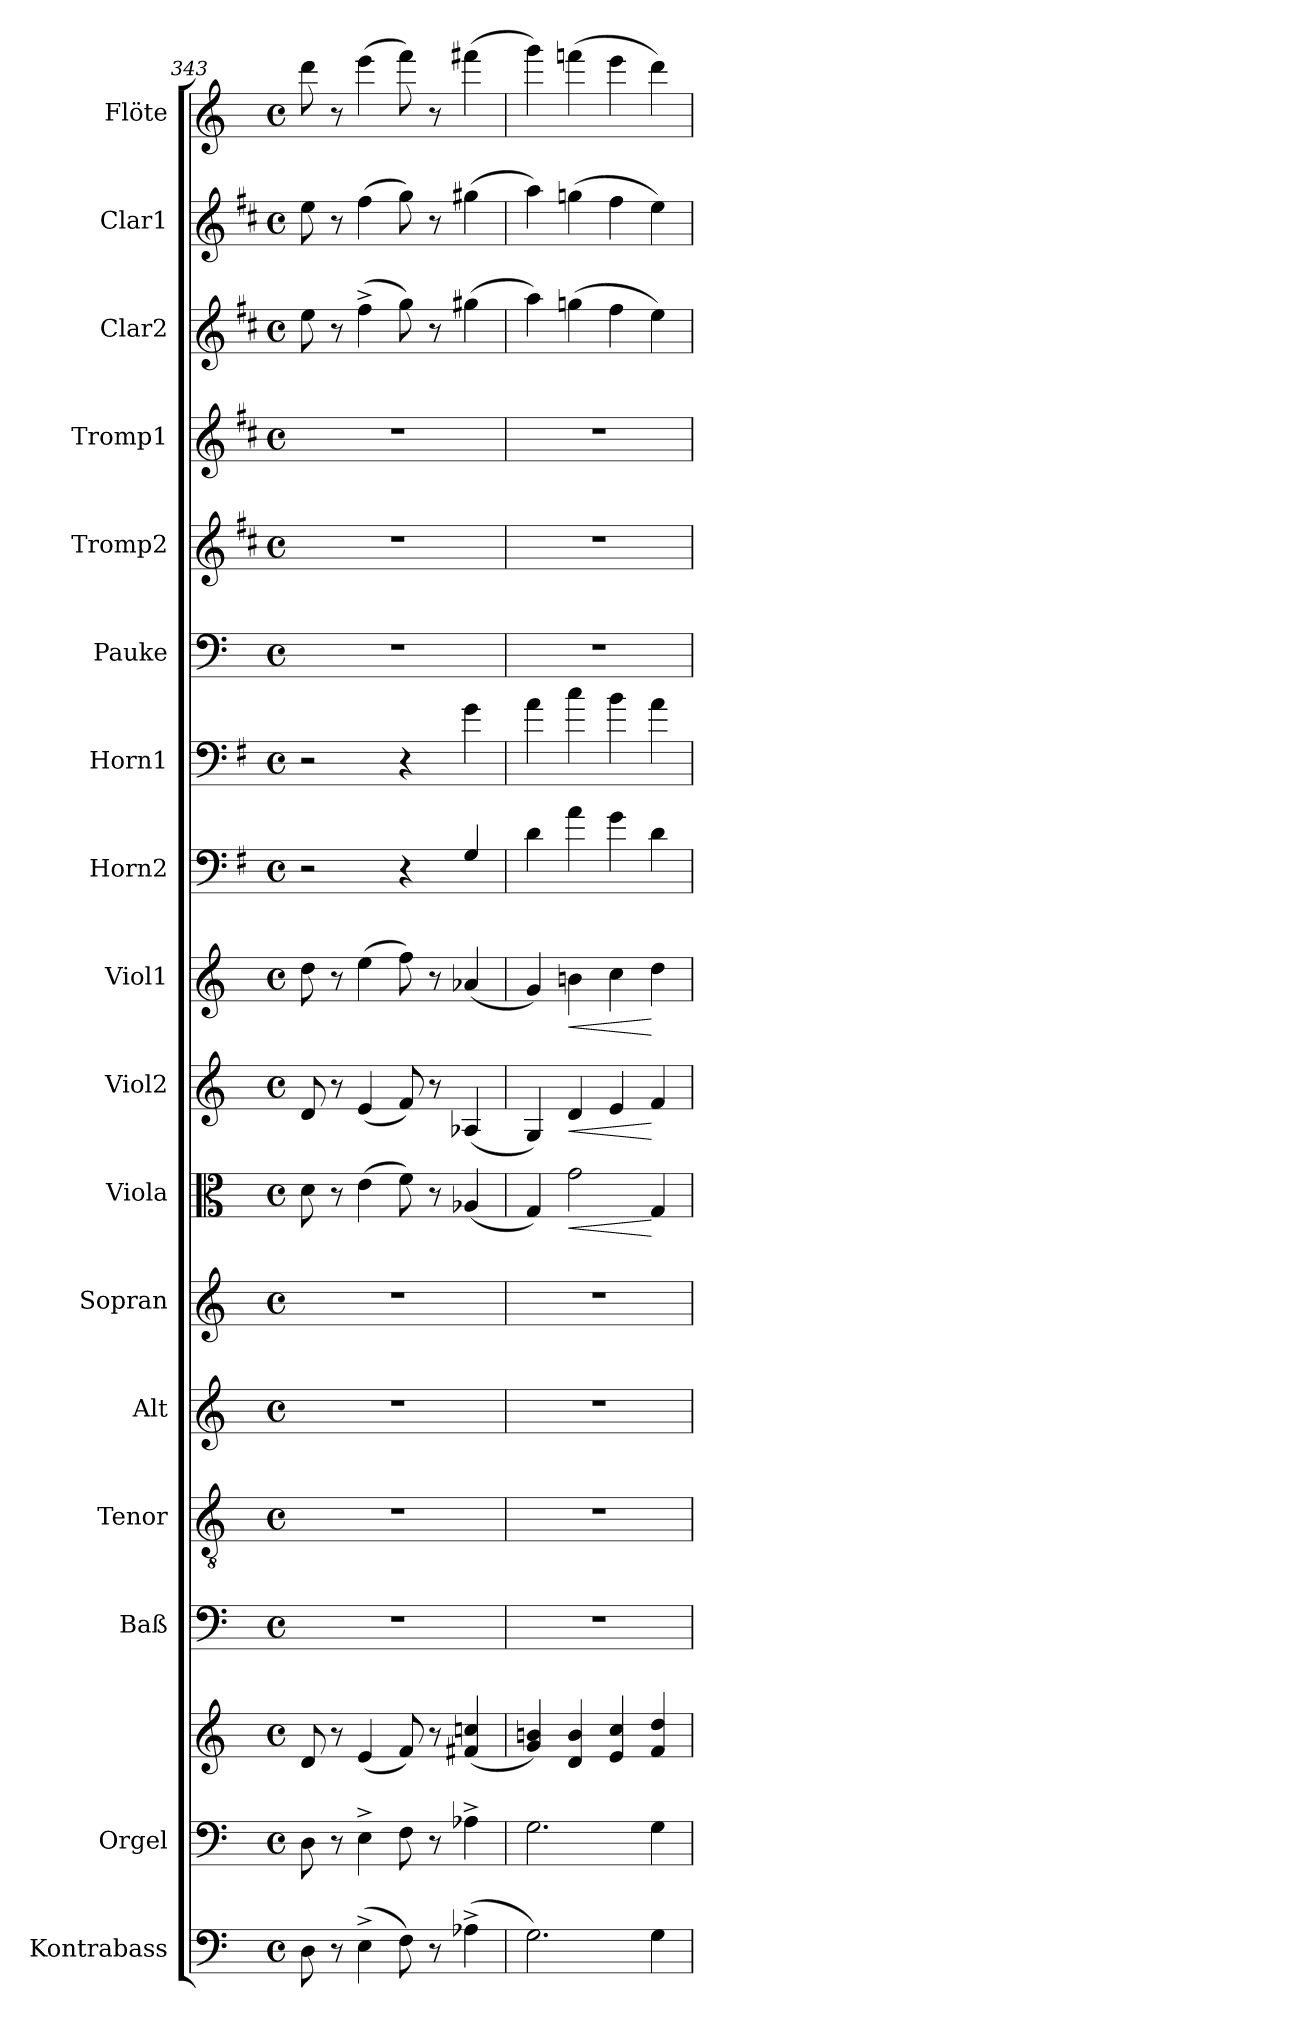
**kern	**kern	**kern	**kern	**kern	**kern	**kern	**kern	**dynam	**kern	**dynam	**kern	**dynam	**kern	**kern	**kern	**kern	**kern	**kern	**kern	**kern
*part17	*part16	*part16	*part15	*part14	*part13	*part12	*part11	*part11	*part10	*part10	*part9	*part9	*part8	*part7	*part6	*part5	*part4	*part3	*part2	*part1
*staff18	*staff17	*staff16	*staff15	*staff14	*staff13	*staff12	*staff11	*staff11	*staff10	*staff10	*staff9	*staff9	*staff8	*staff7	*staff6	*staff5	*staff4	*staff3	*staff2	*staff1
*I"Kontrabass	*I"Orgel	*	*I"Baß	*I"Tenor	*I"Alt	*I"Sopran	*I"Viola	*	*I"Viol2	*	*I"Viol1	*	*I"Horn2	*I"Horn1	*I"Pauke	*I"Tromp2	*I"Tromp1	*I"Clar2	*I"Clar1	*I"Flöte
*I'Kb	*	*	*I'B	*I'T	*I'A	*I'S	*I'Vla	*	*I'Vl2	*	*I'Vl1	*	*I'Hr2	*I'Hr1	*I'Pk	*I'Tr2	*I'Tr1	*I'Cl2	*I'Cl1	*I'Fl
*clefF4	*clefF4	*clefG2	*clefF4	*clefGv2	*clefG2	*clefG2	*clefC3	*	*clefG2	*	*clefG2	*	*clefF4	*clefF4	*clefF4	*clefG2	*clefG2	*clefG2	*clefG2	*clefG2
*ITrd7c12	*	*	*	*	*	*	*	*	*	*	*	*	*ITrd4c7	*ITrd4c7	*	*ITrd1c2	*ITrd1c2	*ITrd1c2	*ITrd1c2	*
*k[]	*k[]	*k[]	*k[]	*k[]	*k[]	*k[]	*k[]	*	*k[]	*	*k[]	*	*k[]	*k[]	*k[]	*k[]	*k[]	*k[]	*k[]	*k[]
*C:	*C:	*C:	*C:	*C:	*C:	*C:	*C:	*	*C:	*	*C:	*	*C:	*C:	*C:	*C:	*C:	*C:	*C:	*C:
*M4/4	*M4/4	*M4/4	*M4/4	*M4/4	*M4/4	*M4/4	*M4/4	*	*M4/4	*	*M4/4	*	*M4/4	*M4/4	*M4/4	*M4/4	*M4/4	*M4/4	*M4/4	*M4/4
*met(c)	*met(c)	*met(c)	*met(c)	*met(c)	*met(c)	*met(c)	*met(c)	*	*met(c)	*	*met(c)	*	*met(c)	*met(c)	*met(c)	*met(c)	*met(c)	*met(c)	*met(c)	*met(c)
=343	=343	=343	=343	=343	=343	=343	=343	=343	=343	=343	=343	=343	=343	=343	=343	=343	=343	=343	=343	=343
8DD\	8D\	8d/	1r	1r	1r	1r	8d\	.	8d/	.	8dd\	.	2r	2r	1r	1r	1r	8dd\	8dd\	8ddd\
8r	8r	8r	.	.	.	.	8r	.	8r	.	8r	.	.	.	.	.	.	8r	8r	8r
(>4EE^>\	4E^>\	(<4e/	.	.	.	.	(>4e\	.	(<4e/	.	(>4ee\	.	.	.	.	.	.	(>4ee^>\	(>4ee\	(>4eee\
8FF\)	8F\	8f/)	.	.	.	.	8f\)	.	8f/)	.	8ff\)	.	4r	4r	.	.	.	8ff\)	8ff\)	8fff\)
8r	8r	8r	.	.	.	.	8r	.	8r	.	8r	.	.	.	.	.	.	8r	8r	8r
(>4AA-X^>\	4A-X^>\	(<4f#X/ 4ccn/	.	.	.	.	(<4A-X/	.	(<4A-X/	.	(<4a-X/	.	4C/	4c\	.	.	.	(>4ff#X\	(>4ff#X\	(>4fff#X\
!!LO:PB:g=z
=344	=344	=344	=344	=344	=344	=344	=344	=344	=344	=344	=344	=344	=344	=344	=344	=344	=344	=344	=344	=344
2.GG\)	2.G\	4g/ 4bn/)	1r	1r	1r	1r	4G/)	.	4G/)	.	4g/)	.	4G\	4d\	1r	1r	1r	4gg\)	4gg\)	4ggg\)
!	!	!	!	!	!	!	!	!LO:HP:b	!	!LO:HP:b	!	!LO:HP:b	!	!	!	!	!	!	!	!
.	.	4d/ 4b/	.	.	.	.	2g\	<	4d/	<	4bn\	<	4d\	4f\	.	.	.	(>4ffn\	(>4ffn\	(>4fffn\
.	.	4e/ 4cc/	.	.	.	.	.	.	4e/	.	4cc\	.	4c\	4e\	.	.	.	4ee\	4ee\	4eee\
4GG\	4G\	4f/ 4dd/	.	.	.	.	4G/	[	4f/	[	4dd\	[	4G\	4d\	.	.	.	4dd\)	4dd\)	4ddd\)
=	=	=	=	=	=	=	=	=	=	=	=	=	=	=	=	=	=	=	=	=
*-	*-	*-	*-	*-	*-	*-	*-	*-	*-	*-	*-	*-	*-	*-	*-	*-	*-	*-	*-	*-
